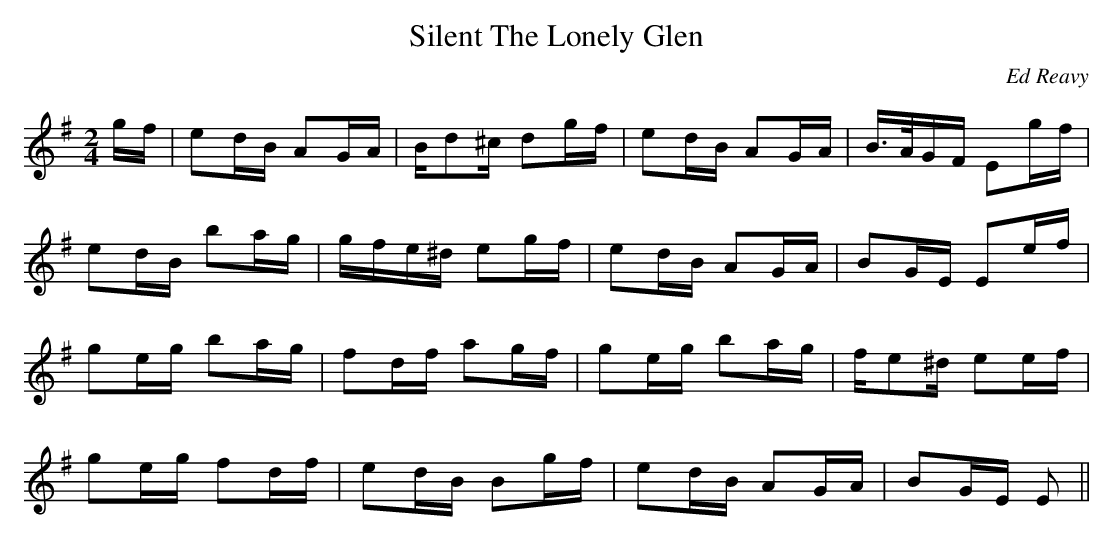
X:1
T:Silent The Lonely Glen
C:Ed Reavy
M:2/4
L:1/8
K:G
g/f/ | ed/B/ AG/A/ | B/d^c/ dg/f/ | ed/B/ AG/A/ | B/>A/G/F/ Eg/f/ |
ed/B/ ba/g/ | g/f/e/^d/ eg/f/ | ed/B/ AG/A/| BG/E/ Ee/f/ |
ge/g/ ba/g/ | fd/f/ ag/f/ | ge/g/ ba/g/ | f/e^d/ ee/f/ |
ge/g/ fd/f/ | ed/B/ Bg/f/ | ed/B/ AG/A/ | BG/E/ E ||
